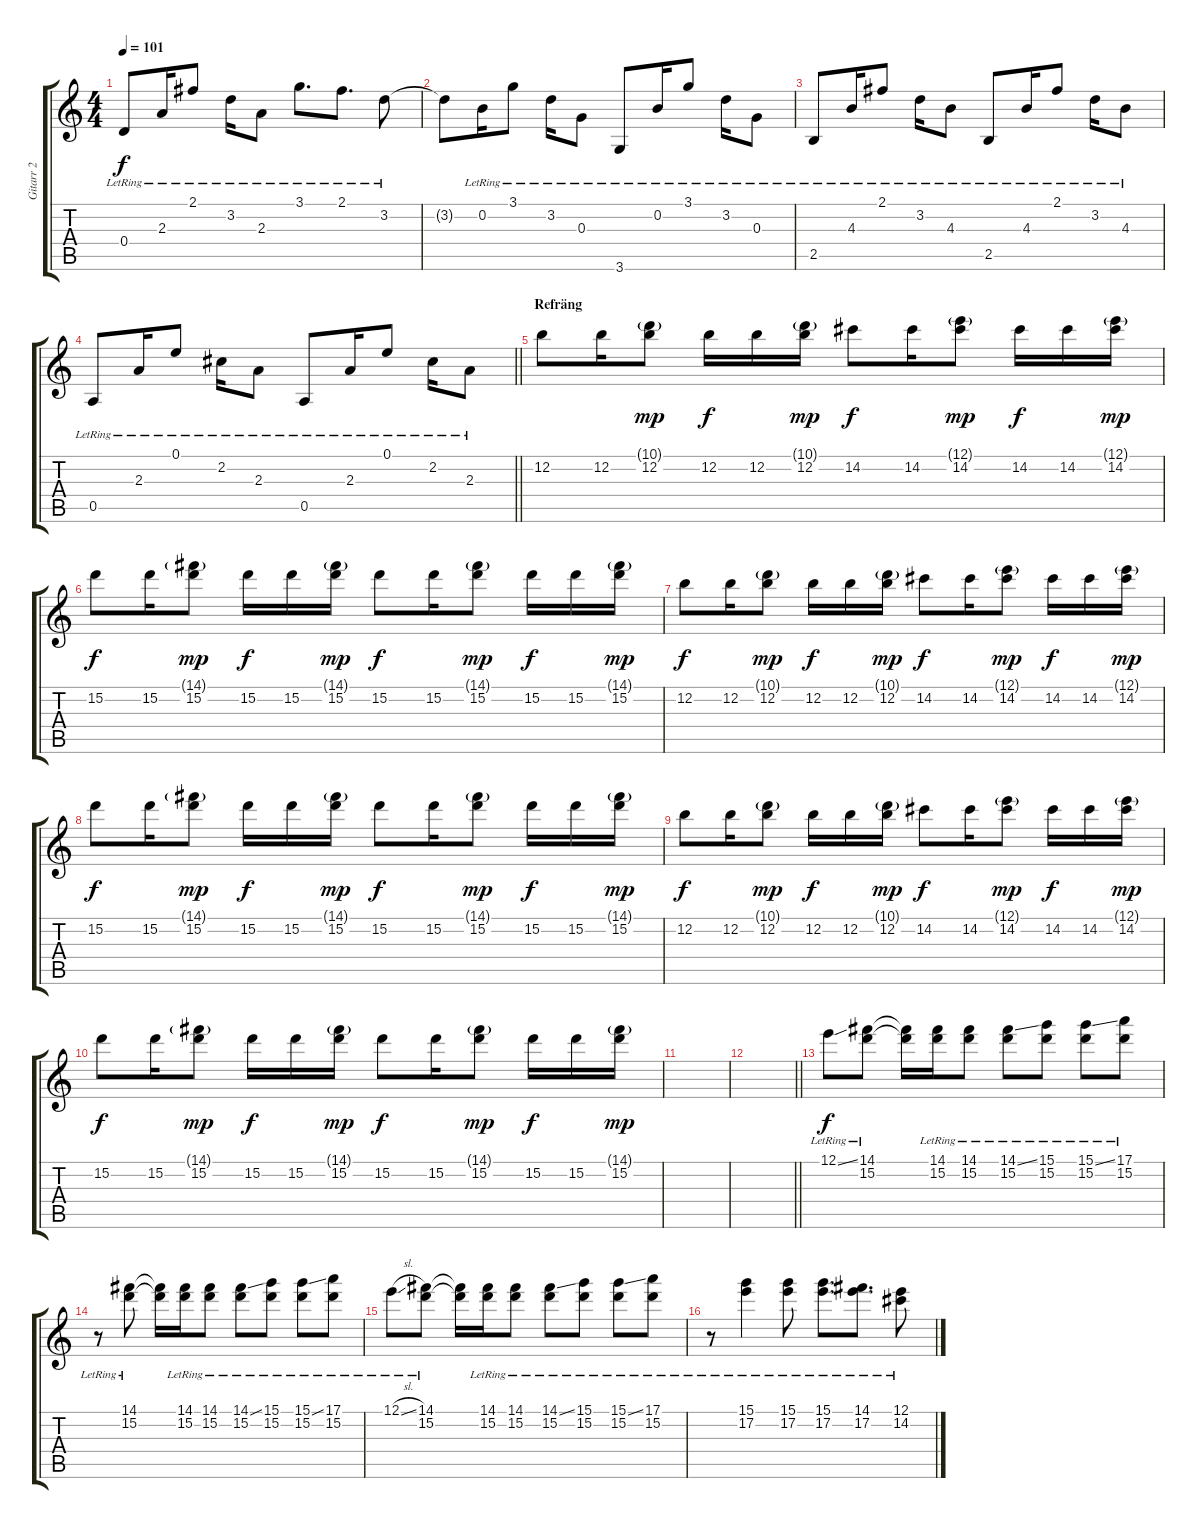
\track ("Gitarr 2" "Gitarr 2") {instrument electricguitarjazz}
\staff {score tabs}
\tuning (E4 B3 G3 D3 A2 E2) {hide}
\ts (4 4)
\tempo 101
\clef g2
\ks c
0.4{lr}.8{dy f} 2.3{lr}.16 2.1{lr}.8 3.2{lr}.16 2.3{lr}.8 3.1{lr}.8{d} 2.1{lr}.8{d} 3.2{lr}.8 |
3.2{t}.8 0.2{lr}.16 3.1{lr}.8 3.2{lr}.16 0.3{lr}.8 3.6{lr}.8 0.2{lr}.16 3.1{lr}.8 3.2{lr}.16 0.3{lr}.8 |
2.5{lr}.8 4.3{lr}.16 2.1{lr}.8 3.2{lr}.16 4.3{lr}.8 2.5{lr}.8 4.3{lr}.16 2.1{lr}.8 3.2{lr}.16 4.3{lr}.8 |
\barLineRight lightlight
0.5{lr}.8 2.3{lr}.16 0.1{lr}.8 2.2{lr}.16 2.3{lr}.8 0.5{lr}.8 2.3{lr}.16 0.1{lr}.8 2.2{lr}.16 2.3{lr}.8 |
\section ("" "Refräng")
12.2.8 12.2.16 (10.1{g} 12.2).8{dy mp} 12.2.16{dy f} 12.2.16 (10.1{g} 12.2).16{dy mp} 14.2.8{dy f} 14.2.16 (12.1{g} 14.2).8{dy mp} 14.2.16{dy f} 14.2.16 (12.1{g} 14.2).16{dy mp} |
15.2.8{dy f} 15.2.16 (14.1{g} 15.2).8{dy mp} 15.2.16{dy f} 15.2.16 (14.1{g} 15.2).16{dy mp} 15.2.8{dy f} 15.2.16 (14.1{g} 15.2).8{dy mp} 15.2.16{dy f} 15.2.16 (14.1{g} 15.2).16{dy mp} |
12.2.8{dy f} 12.2.16 (10.1{g} 12.2).8{dy mp} 12.2.16{dy f} 12.2.16 (10.1{g} 12.2).16{dy mp} 14.2.8{dy f} 14.2.16 (12.1{g} 14.2).8{dy mp} 14.2.16{dy f} 14.2.16 (12.1{g} 14.2).16{dy mp} |
15.2.8{dy f} 15.2.16 (14.1{g} 15.2).8{dy mp} 15.2.16{dy f} 15.2.16 (14.1{g} 15.2).16{dy mp} 15.2.8{dy f} 15.2.16 (14.1{g} 15.2).8{dy mp} 15.2.16{dy f} 15.2.16 (14.1{g} 15.2).16{dy mp} |
12.2.8{dy f} 12.2.16 (10.1{g} 12.2).8{dy mp} 12.2.16{dy f} 12.2.16 (10.1{g} 12.2).16{dy mp} 14.2.8{dy f} 14.2.16 (12.1{g} 14.2).8{dy mp} 14.2.16{dy f} 14.2.16 (12.1{g} 14.2).16{dy mp} |
15.2.8{dy f} 15.2.16 (14.1{g} 15.2).8{dy mp} 15.2.16{dy f} 15.2.16 (14.1{g} 15.2).16{dy mp} 15.2.8{dy f} 15.2.16 (14.1{g} 15.2).8{dy mp} 15.2.16{dy f} 15.2.16 (14.1{g} 15.2).16{dy mp} |
|
\barLineRight lightlight
|
12.1{ss lr}.8{dy f} (14.1{lr} 15.2{lr}).8 (14.1{t} 15.2{t}).16 (14.1{lr} 15.2{lr}).16 (14.1{lr} 15.2{lr}).8 (14.1{ss lr} 15.2{lr}).8 (15.1{lr} 15.2{lr}).8 (15.1{ss lr} 15.2{lr}).8 (17.1{lr} 15.2{lr}).8 |
r.8 (14.1{lr} 15.2{lr}).8 (14.1{t} 15.2{t}).16 (14.1{lr} 15.2{lr}).16 (14.1{lr} 15.2{lr}).8 (14.1{ss lr} 15.2{lr}).8 (15.1{lr} 15.2{lr}).8 (15.1{ss lr} 15.2{lr}).8 (17.1{lr} 15.2{lr}).8 |
12.1{sl lr}.8 (14.1{lr} 15.2{lr}).8 (14.1{t} 15.2{t}).16 (14.1{lr} 15.2{lr}).16 (14.1{lr} 15.2{lr}).8 (14.1{ss lr} 15.2{lr}).8 (15.1{lr} 15.2{lr}).8 (15.1{ss lr} 15.2{lr}).8 (17.1{lr} 15.2{lr}).8 |
r.8 (15.1{lr} 17.2{lr}).4 (15.1{lr} 17.2{lr}).8 (15.1{lr} 17.2{lr}).8{d} (14.1{lr} 17.2{lr}).8{d} (12.1{lr} 14.2{lr}).8
